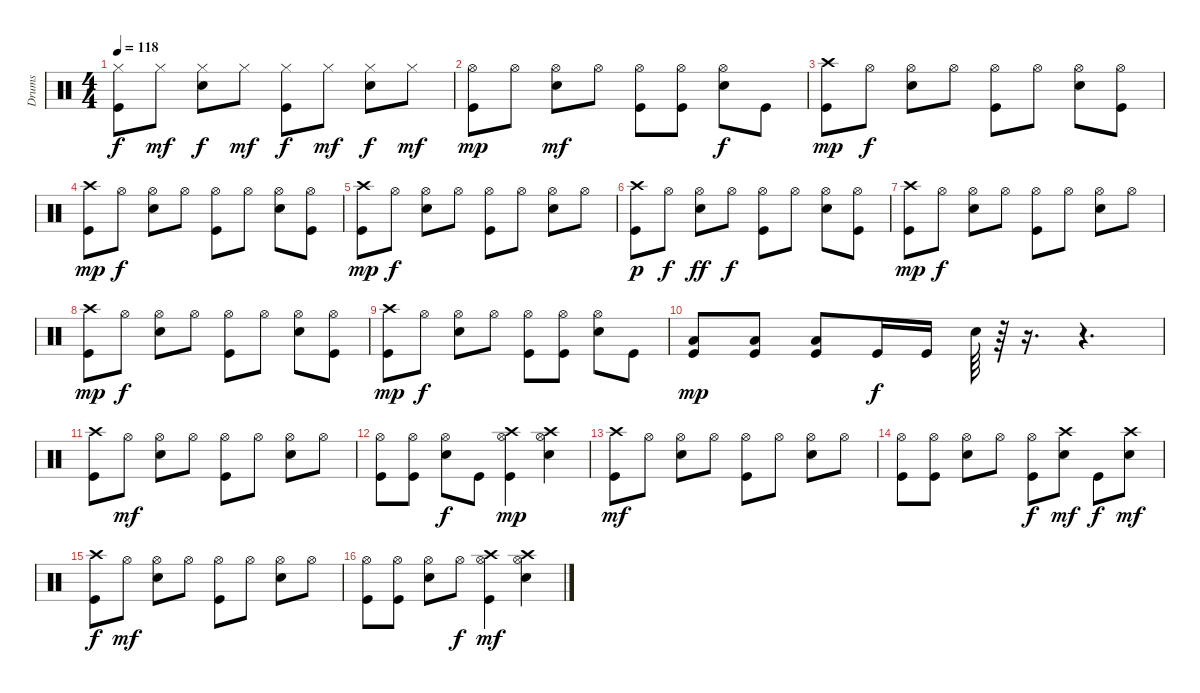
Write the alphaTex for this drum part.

\track ("Drums" "Drums") {instrument percussion}
\staff {score}
\articulation defaults
\ts (4 4)
\tempo 118
\clef neutral
\ks c
("Hi-Hat (closed)" "Kick (hit)").8{dy f} "Hi-Hat (closed)".8{dy mf} ("Hi-Hat (closed)" "Snare (hit) 2").8{dy f} "Hi-Hat (closed)".8{dy mf} ("Hi-Hat (closed)" "Kick (hit)").8{dy f} "Hi-Hat (closed)".8{dy mf} ("Hi-Hat (closed)" "Snare (hit) 2").8{dy f} "Hi-Hat (closed)".8{dy mf} |
("Hi-Hat (open)" "Kick (hit)").8{dy mp} "Hi-Hat (open)".8 ("Hi-Hat (open)" "Snare (hit) 2").8{dy mf} "Hi-Hat (open)".8 ("Hi-Hat (open)" "Kick (hit)").8 ("Hi-Hat (open)" "Kick (hit)").8 ("Hi-Hat (open)" "Snare (hit) 2").8{dy f} "Kick (hit)".8 |
("Crash high (hit)" "Kick (hit)").8{dy mp} "Hi-Hat (open)".8{dy f} ("Hi-Hat (open)" "Snare (hit) 2").8 "Hi-Hat (open)".8 ("Hi-Hat (open)" "Kick (hit)").8 "Hi-Hat (open)".8 ("Hi-Hat (open)" "Snare (hit) 2").8 ("Hi-Hat (open)" "Kick (hit)").8 |
("Crash high (hit)" "Kick (hit)").8{dy mp} "Hi-Hat (open)".8{dy f} ("Hi-Hat (open)" "Snare (hit) 2").8 "Hi-Hat (open)".8 ("Hi-Hat (open)" "Kick (hit)").8 "Hi-Hat (open)".8 ("Hi-Hat (open)" "Snare (hit) 2").8 ("Hi-Hat (open)" "Kick (hit)").8 |
("Crash high (hit)" "Kick (hit)").8{dy mp} "Hi-Hat (open)".8{dy f} ("Hi-Hat (open)" "Snare (hit) 2").8 "Hi-Hat (open)".8 ("Hi-Hat (open)" "Kick (hit)").8 "Hi-Hat (open)".8 ("Hi-Hat (open)" "Snare (hit) 2").8 "Hi-Hat (open)".8 |
("Crash high (hit)" "Kick (hit)").8{dy p} "Hi-Hat (open)".8{dy f} ("Hi-Hat (open)" "Snare (hit) 2").8{dy ff} "Hi-Hat (open)".8{dy f} ("Hi-Hat (open)" "Kick (hit)").8 "Hi-Hat (open)".8 ("Hi-Hat (open)" "Snare (hit) 2").8 ("Hi-Hat (open)" "Kick (hit)").8 |
("Crash high (hit)" "Kick (hit)").8{dy mp} "Hi-Hat (open)".8{dy f} ("Hi-Hat (open)" "Snare (hit) 2").8 "Hi-Hat (open)".8 ("Hi-Hat (open)" "Kick (hit)").8 "Hi-Hat (open)".8 ("Hi-Hat (open)" "Snare (hit) 2").8 "Hi-Hat (open)".8 |
("Crash high (hit)" "Kick (hit)").8{dy mp} "Hi-Hat (open)".8{dy f} ("Hi-Hat (open)" "Snare (hit) 2").8 "Hi-Hat (open)".8 ("Hi-Hat (open)" "Kick (hit)").8 "Hi-Hat (open)".8 ("Hi-Hat (open)" "Snare (hit) 2").8 ("Hi-Hat (open)" "Kick (hit)").8 |
("Crash high (hit)" "Kick (hit)").8{dy mp} "Hi-Hat (open)".8{dy f} ("Hi-Hat (open)" "Snare (hit) 2").8 "Hi-Hat (open)".8 ("Hi-Hat (open)" "Kick (hit)").8 ("Hi-Hat (open)" "Kick (hit)").8 ("Hi-Hat (open)" "Snare (hit) 2").8 "Kick (hit)".8 |
("Kick (hit)" "Low Floor Tom (hit)").8{dy mp} ("Kick (hit)" "Low Floor Tom (hit)").8 ("Kick (hit)" "Low Floor Tom (hit)").8 "Kick (hit)".16{dy f} "Kick (hit)".16 "Snare (hit) 2".64 r.64 r.16{d} r.4{d} |
("Crash high (hit)" "Kick (hit)").8 "Hi-Hat (open)".8{dy mf} ("Hi-Hat (open)" "Snare (hit) 2").8 "Hi-Hat (open)".8 ("Hi-Hat (open)" "Kick (hit)").8 "Hi-Hat (open)".8 ("Hi-Hat (open)" "Snare (hit) 2").8 "Hi-Hat (open)".8 |
("Hi-Hat (open)" "Kick (hit)").8 ("Hi-Hat (open)" "Kick (hit)").8 ("Hi-Hat (open)" "Snare (hit) 2").8{dy f} "Kick (hit)".8 ("Hi-Hat (open)" "Kick (hit)" "Crash high (hit)").4{dy mp} ("Hi-Hat (open)" "Snare (hit) 2" "Crash high (hit)").4 |
("Crash high (hit)" "Kick (hit)").8{dy mf} "Hi-Hat (open)".8 ("Hi-Hat (open)" "Snare (hit) 2").8 "Hi-Hat (open)".8 ("Hi-Hat (open)" "Kick (hit)").8 "Hi-Hat (open)".8 ("Hi-Hat (open)" "Snare (hit) 2").8 "Hi-Hat (open)".8 |
("Hi-Hat (open)" "Kick (hit)").8 ("Hi-Hat (open)" "Kick (hit)").8 ("Hi-Hat (open)" "Snare (hit) 2").8 "Hi-Hat (open)".8 ("Hi-Hat (open)" "Kick (hit)").8{dy f} ("Snare (hit) 2" "Crash high (hit)").8{dy mf} "Kick (hit)".8{dy f} ("Snare (hit) 2" "Crash high (hit)").8{dy mf} |
("Crash high (hit)" "Kick (hit)").8{dy f} "Hi-Hat (open)".8{dy mf} ("Hi-Hat (open)" "Snare (hit) 2").8 "Hi-Hat (open)".8 ("Hi-Hat (open)" "Kick (hit)").8 "Hi-Hat (open)".8 ("Hi-Hat (open)" "Snare (hit) 2").8 "Hi-Hat (open)".8 |
("Hi-Hat (open)" "Kick (hit)").8 ("Hi-Hat (open)" "Kick (hit)").8 ("Hi-Hat (open)" "Snare (hit) 2").8 "Hi-Hat (open)".8{dy f} ("Hi-Hat (open)" "Kick (hit)" "Crash high (hit)").4{dy mf} ("Hi-Hat (open)" "Snare (hit) 2" "Crash high (hit)").4
